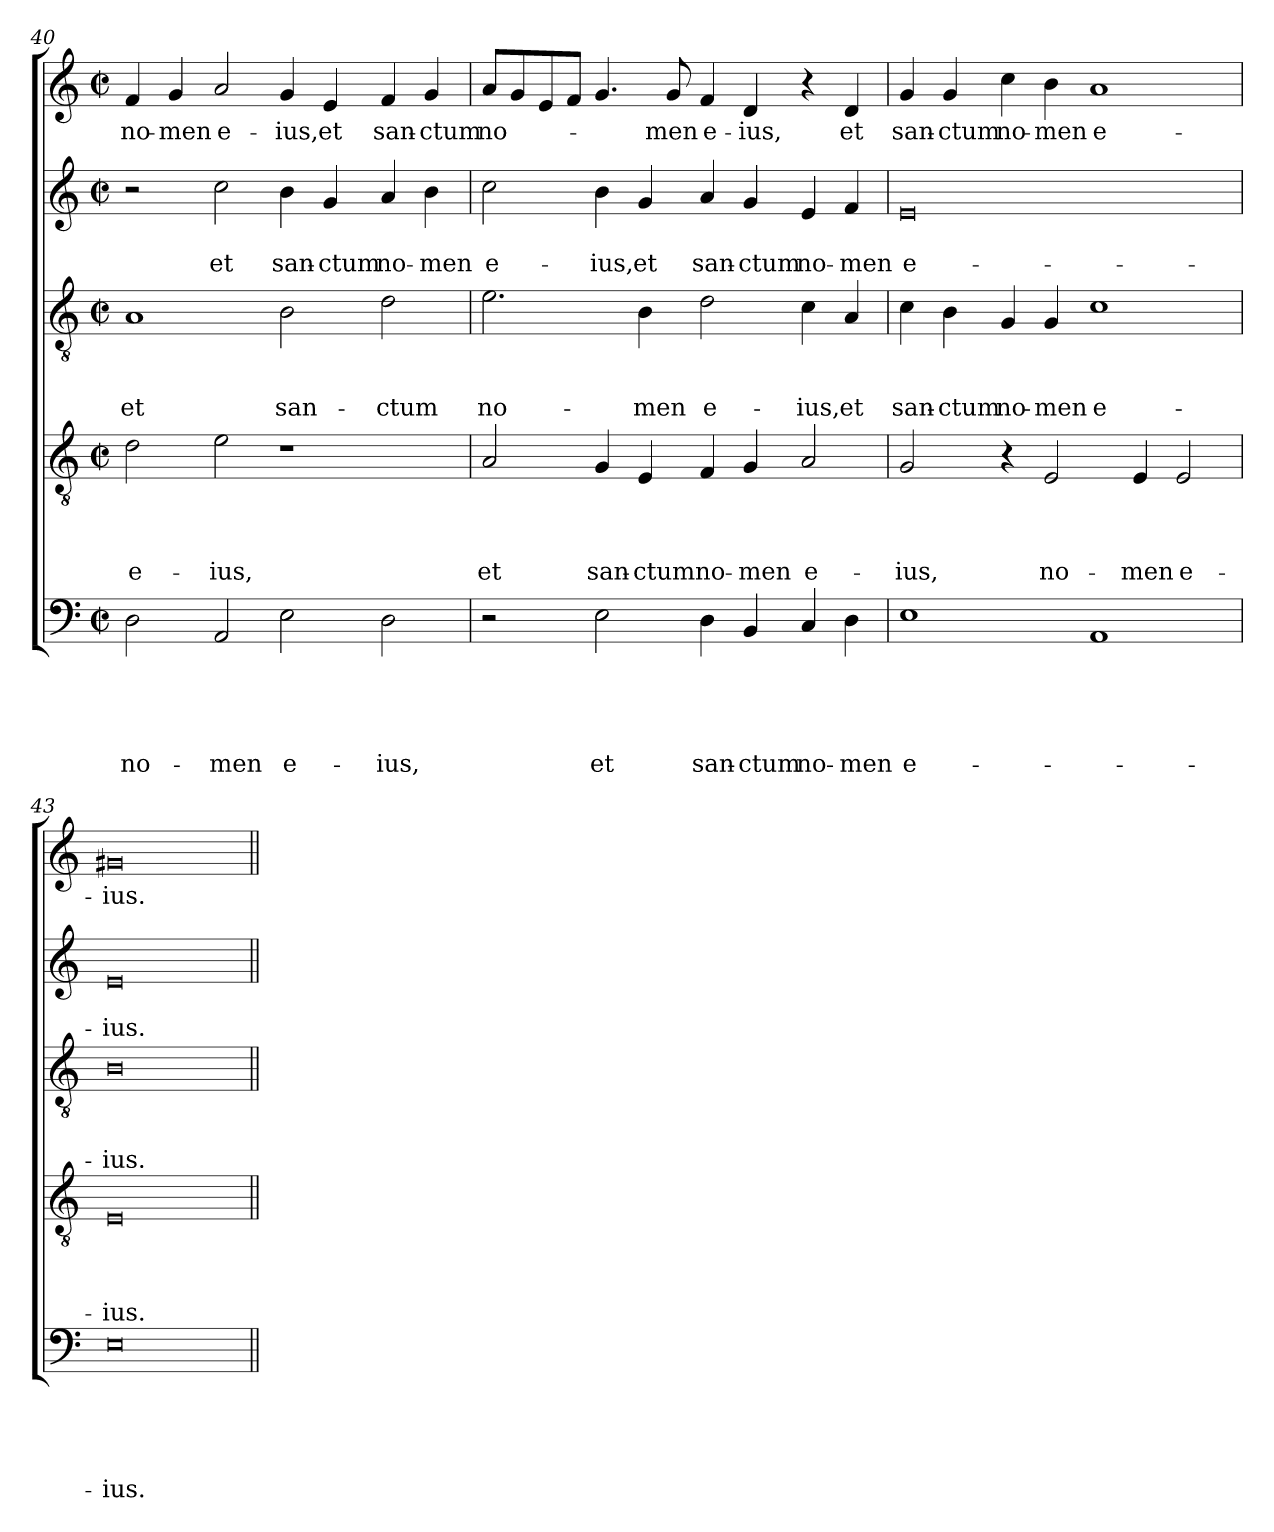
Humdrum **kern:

**kern	**text	**text	**text	**text	**text	**kern	**text	**text	**text	**text	**kern	**text	**text	**text	**kern	**text	**text	**kern	**text
*part5	*part5	*part5	*part5	*part5	*part5	*part4	*part4	*part4	*part4	*part4	*part3	*part3	*part3	*part3	*part2	*part2	*part2	*part1	*part1
*staff5	*staff5	*staff5	*staff5	*staff5	*staff5	*staff4	*staff4	*staff4	*staff4	*staff4	*staff3	*staff3	*staff3	*staff3	*staff2	*staff2	*staff2	*staff1	*staff1
!!LO:PB:g=z
*clefF4	*	*	*	*	*	*clefGv2	*	*	*	*	*clefGv2	*	*	*	*clefG2	*	*	*clefG2	*
*k[]	*	*	*	*	*	*k[]	*	*	*	*	*k[]	*	*	*	*k[]	*	*	*k[]	*
*C:	*	*	*	*	*	*C:	*	*	*	*	*C:	*	*	*	*C:	*	*	*C:	*
*M2/2	*	*	*	*	*	*M2/2	*	*	*	*	*M2/2	*	*	*	*M2/2	*	*	*M2/2	*
*met(c|)	*	*	*	*	*	*met(c|)	*	*	*	*	*met(c|)	*	*	*	*met(c|)	*	*	*met(c|)	*
=40	=40	=40	=40	=40	=40	=40	=40	=40	=40	=40	=40	=40	=40	=40	=40	=40	=40	=40	=40
2D\	.	.	.	.	no-	2d\	.	.	.	e-	1A	.	.	et	2r	.	.	4f/	no-
.	.	.	.	.	.	.	.	.	.	.	.	.	.	.	.	.	.	4g/	-men
2AA/	.	.	.	.	-men	2e\	.	.	.	-ius,	.	.	.	.	2cc\	.	et	2a/	e-
2E\	.	.	.	.	e-	1r	.	.	.	.	2B\	.	.	san-	4b\	.	san-	4g/	-ius,
.	.	.	.	.	.	.	.	.	.	.	.	.	.	.	4g/	.	-ctum	4e/	et
2D\	.	.	.	.	-ius,	.	.	.	.	.	2d\	.	.	-ctum	4a/	.	no-	4f/	san-
.	.	.	.	.	.	.	.	.	.	.	.	.	.	.	4b\	.	-men	4g/	-ctum
=41	=41	=41	=41	=41	=41	=41	=41	=41	=41	=41	=41	=41	=41	=41	=41	=41	=41	=41	=41
2r	.	.	.	.	.	2A/	.	.	.	et	2.e\	.	.	no-	2cc\	.	e-	8a/L	no-
.	.	.	.	.	.	.	.	.	.	.	.	.	.	.	.	.	.	8g/	.
.	.	.	.	.	.	.	.	.	.	.	.	.	.	.	.	.	.	8e/	.
.	.	.	.	.	.	.	.	.	.	.	.	.	.	.	.	.	.	8f/J	.
2E\	.	.	.	.	et	4G/	.	.	.	san-	.	.	.	.	4b\	.	-ius,	4.g/	.
.	.	.	.	.	.	4E/	.	.	.	-ctum	4B\	.	.	-men	4g/	.	et	.	.
.	.	.	.	.	.	.	.	.	.	.	.	.	.	.	.	.	.	8g/	-men
4D\	.	.	.	.	san-	4F/	.	.	.	no-	2d\	.	.	e-	4a/	.	san-	4f/	e-
4BB/	.	.	.	.	-ctum	4G/	.	.	.	-men	.	.	.	.	4g/	.	-ctum	4d/	-ius,
4C/	.	.	.	.	no-	2A/	.	.	.	e-	4c\	.	.	-ius,	4e/	.	no-	4r	.
4D\	.	.	.	.	-men	.	.	.	.	.	4A/	.	.	et	4f/	.	-men	4d/	et
=42	=42	=42	=42	=42	=42	=42	=42	=42	=42	=42	=42	=42	=42	=42	=42	=42	=42	=42	=42
1E	.	.	.	.	e-	2G/	.	.	.	-ius,	4c\	.	.	san-	0e	.	e-	4g/	san-
.	.	.	.	.	.	.	.	.	.	.	4B\	.	.	-ctum	.	.	.	4g/	-ctum
.	.	.	.	.	.	4r	.	.	.	.	4G/	.	.	no-	.	.	.	4cc\	no-
.	.	.	.	.	.	2E/	.	.	.	no-	4G/	.	.	-men	.	.	.	4b\	-men
1AA	.	.	.	.	.	.	.	.	.	.	1c	.	.	e-	.	.	.	1a	e-
.	.	.	.	.	.	4E/	.	.	.	-men	.	.	.	.	.	.	.	.	.
.	.	.	.	.	.	2E/	.	.	.	e-	.	.	.	.	.	.	.	.	.
=43	=43	=43	=43	=43	=43	=43	=43	=43	=43	=43	=43	=43	=43	=43	=43	=43	=43	=43	=43
0E	.	.	.	.	-ius.	0E	.	.	.	-ius.	0B	.	.	-ius.	0e	.	-ius.	0g#X	-ius.
=||	=||	=||	=||	=||	=||	=||	=||	=||	=||	=||	=||	=||	=||	=||	=||	=||	=||	=||	=||
*-	*-	*-	*-	*-	*-	*-	*-	*-	*-	*-	*-	*-	*-	*-	*-	*-	*-	*-	*-
